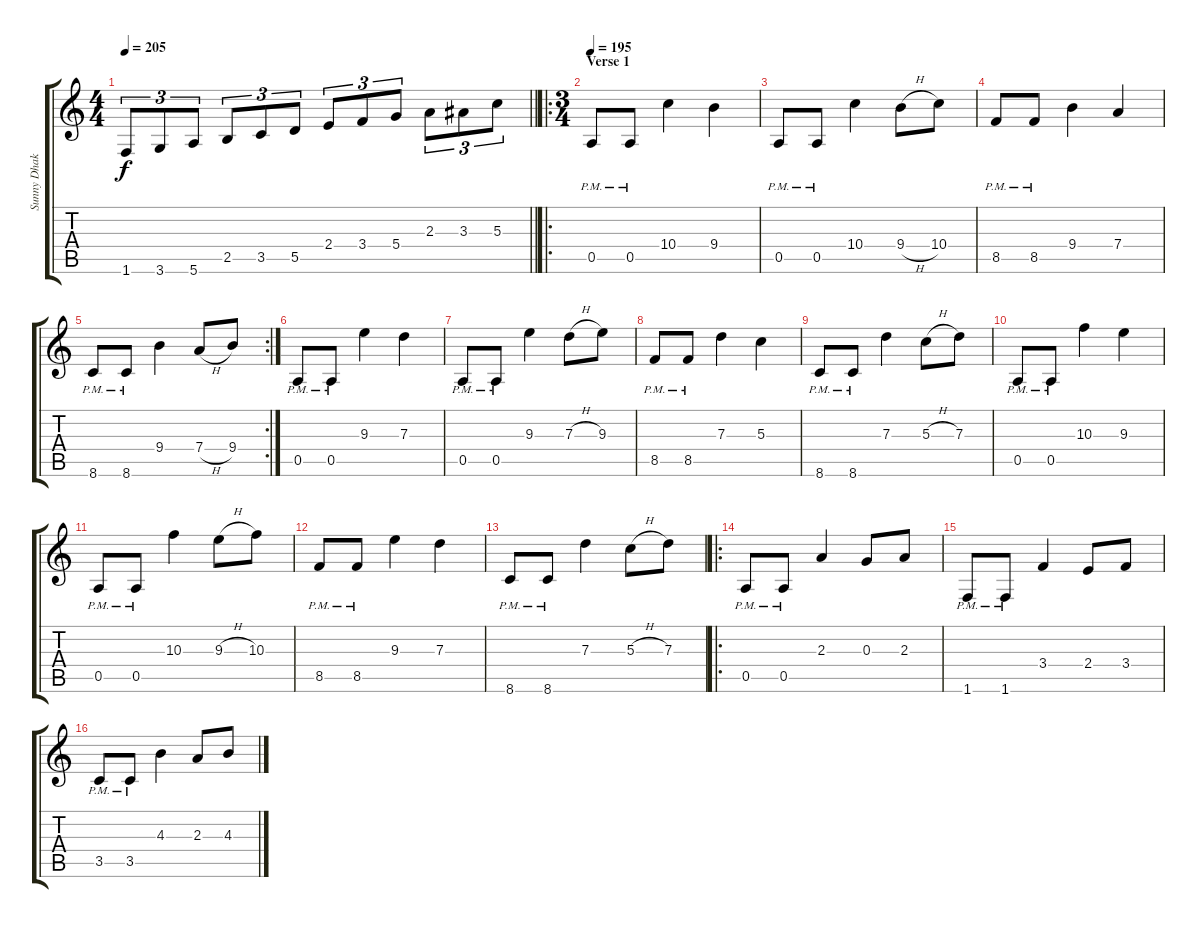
\track ("Sunny Dhak" "Sunny Dhak") {instrument distortionguitar}
\staff {score tabs}
\tuning (E4 B3 G3 D3 A2 E2) {hide}
\ts (4 4)
\tempo 205
\clef g2
\barLineRight lightlight
\ks c
1.6.8{tu (3 2) dy f} 3.6.8{tu (3 2)} 5.6.8{tu (3 2)} 2.5.8{tu (3 2)} 3.5.8{tu (3 2)} 5.5.8{tu (3 2)} 2.4.8{tu (3 2)} 3.4.8{tu (3 2)} 5.4.8{tu (3 2)} 2.3.8{tu (3 2)} 3.3.8{tu (3 2)} 5.3.8{tu (3 2)} |
\ro
\ts (3 4)
\section ("" "Verse 1")
\tempo 195
0.5{pm}.8 0.5{pm}.8 10.4.4 9.4.4 |
0.5{pm}.8 0.5{pm}.8 10.4.4 9.4{h}.8 10.4.8 |
8.5{pm}.8 8.5{pm}.8 9.4.4 7.4.4 |
\rc 2
8.6{pm}.8 8.6{pm}.8 9.4.4 7.4{h}.8 9.4.8 |
0.5{pm}.8 0.5{pm}.8 9.3.4 7.3.4 |
0.5{pm}.8 0.5{pm}.8 9.3.4 7.3{h}.8 9.3.8 |
8.5{pm}.8 8.5{pm}.8 7.3.4 5.3.4 |
8.6{pm}.8 8.6{pm}.8 7.3.4 5.3{h}.8 7.3.8 |
0.5{pm}.8 0.5{pm}.8 10.3.4 9.3.4 |
0.5{pm}.8 0.5{pm}.8 10.3.4 9.3{h}.8 10.3.8 |
8.5{pm}.8 8.5{pm}.8 9.3.4 7.3.4 |
8.6{pm}.8 8.6{pm}.8 7.3.4 5.3{h}.8 7.3.8 |
\ro
0.5{pm}.8 0.5{pm}.8 2.3.4 0.3.8 2.3.8 |
1.6{pm}.8 1.6{pm}.8 3.4.4 2.4.8 3.4.8 |
3.5{pm}.8 3.5{pm}.8 4.3.4 2.3.8 4.3.8
